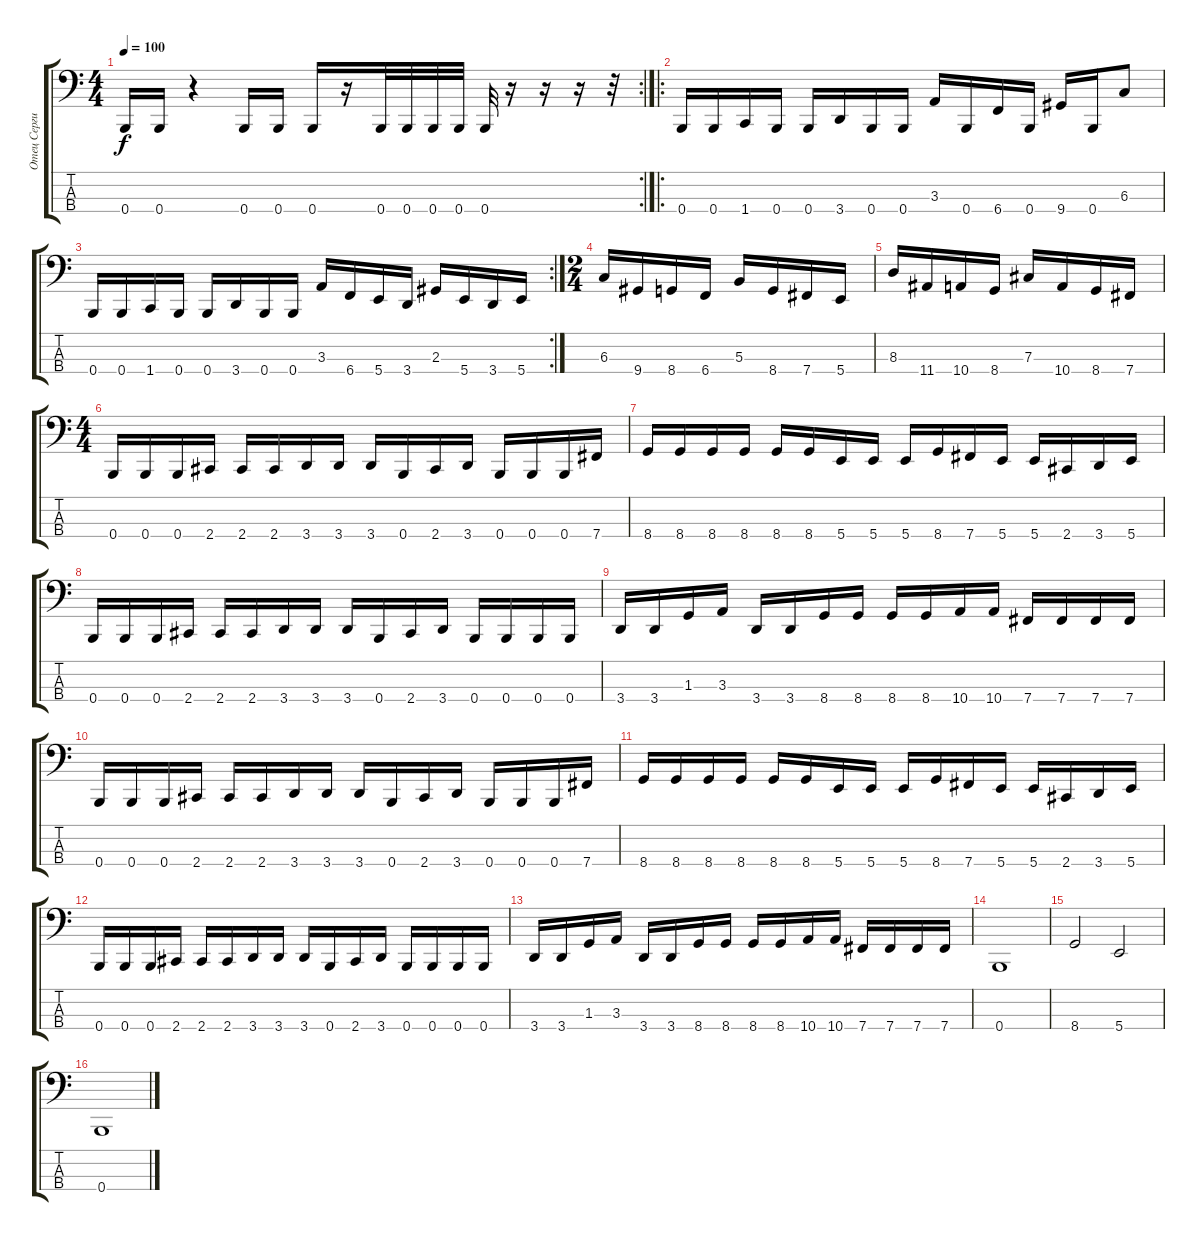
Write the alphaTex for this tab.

\track ("Отец Сергий" "Отец Серги") {instrument electricbasspick}
\staff {score tabs}
\tuning (E2 B1 Gb1 B0) {hide}
\rc 2
\ts (4 4)
\tempo 100
\clef f4
\ks c
0.4.16{dy f} 0.4.16 r.4 0.4.16 0.4.16 0.4.16 r.16 0.4.32 0.4.32 0.4.32 0.4.32 0.4.32 r.16 r.16 r.16 r.32 |
\ro
0.4.16 0.4.16 1.4.16 0.4.16 0.4.16 3.4.16 0.4.16 0.4.16 3.3.16 0.4.16 6.4.16 0.4.16 9.4.16 0.4.16 6.3.8 |
\rc 2
0.4.16 0.4.16 1.4.16 0.4.16 0.4.16 3.4.16 0.4.16 0.4.16 3.3.16 6.4.16 5.4.16 3.4.16 2.3.16 5.4.16 3.4.16 5.4.16 |
\ts (2 4)
6.3.16 9.4.16 8.4.16 6.4.16 5.3.16 8.4.16 7.4.16 5.4.16 |
8.3.16 11.4.16 10.4.16 8.4.16 7.3.16 10.4.16 8.4.16 7.4.16 |
\ts (4 4)
0.4.16 0.4.16 0.4.16 2.4.16 2.4.16 2.4.16 3.4.16 3.4.16 3.4.16 0.4.16 2.4.16 3.4.16 0.4.16 0.4.16 0.4.16 7.4.16 |
8.4.16 8.4.16 8.4.16 8.4.16 8.4.16 8.4.16 5.4.16 5.4.16 5.4.16 8.4.16 7.4.16 5.4.16 5.4.16 2.4.16 3.4.16 5.4.16 |
0.4.16 0.4.16 0.4.16 2.4.16 2.4.16 2.4.16 3.4.16 3.4.16 3.4.16 0.4.16 2.4.16 3.4.16 0.4.16 0.4.16 0.4.16 0.4.16 |
3.4.16 3.4.16 1.3.16 3.3.16 3.4.16 3.4.16 8.4.16 8.4.16 8.4.16 8.4.16 10.4.16 10.4.16 7.4.16 7.4.16 7.4.16 7.4.16 |
0.4.16 0.4.16 0.4.16 2.4.16 2.4.16 2.4.16 3.4.16 3.4.16 3.4.16 0.4.16 2.4.16 3.4.16 0.4.16 0.4.16 0.4.16 7.4.16 |
8.4.16 8.4.16 8.4.16 8.4.16 8.4.16 8.4.16 5.4.16 5.4.16 5.4.16 8.4.16 7.4.16 5.4.16 5.4.16 2.4.16 3.4.16 5.4.16 |
0.4.16 0.4.16 0.4.16 2.4.16 2.4.16 2.4.16 3.4.16 3.4.16 3.4.16 0.4.16 2.4.16 3.4.16 0.4.16 0.4.16 0.4.16 0.4.16 |
3.4.16 3.4.16 1.3.16 3.3.16 3.4.16 3.4.16 8.4.16 8.4.16 8.4.16 8.4.16 10.4.16 10.4.16 7.4.16 7.4.16 7.4.16 7.4.16 |
0.4.1 |
8.4.2 5.4.2 |
0.4.1
